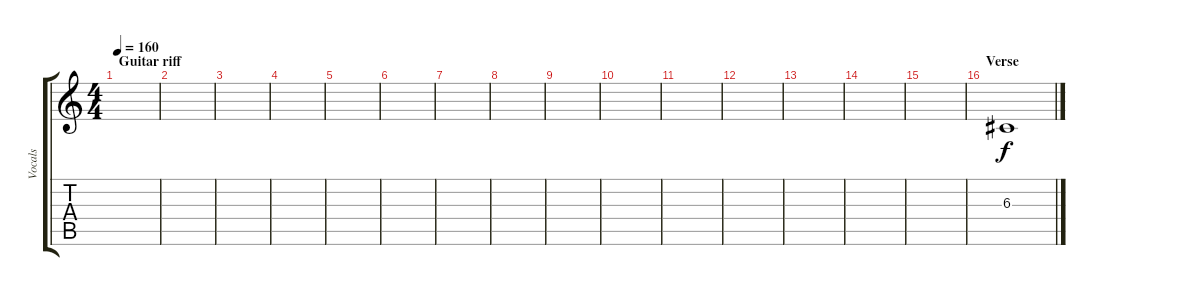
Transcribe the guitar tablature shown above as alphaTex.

\track ("Vocals" "Vocals") {instrument lead6voice}
\staff {score tabs}
\tuning (E4 B3 G3 D3 A2 E2) {hide}
\ts (4 4)
\section ("" "Guitar riff")
\tempo 160
\clef g2
\ks c
|
|
|
|
|
|
|
|
|
|
|
|
|
|
|
\section ("" "Verse")
6.3.1
